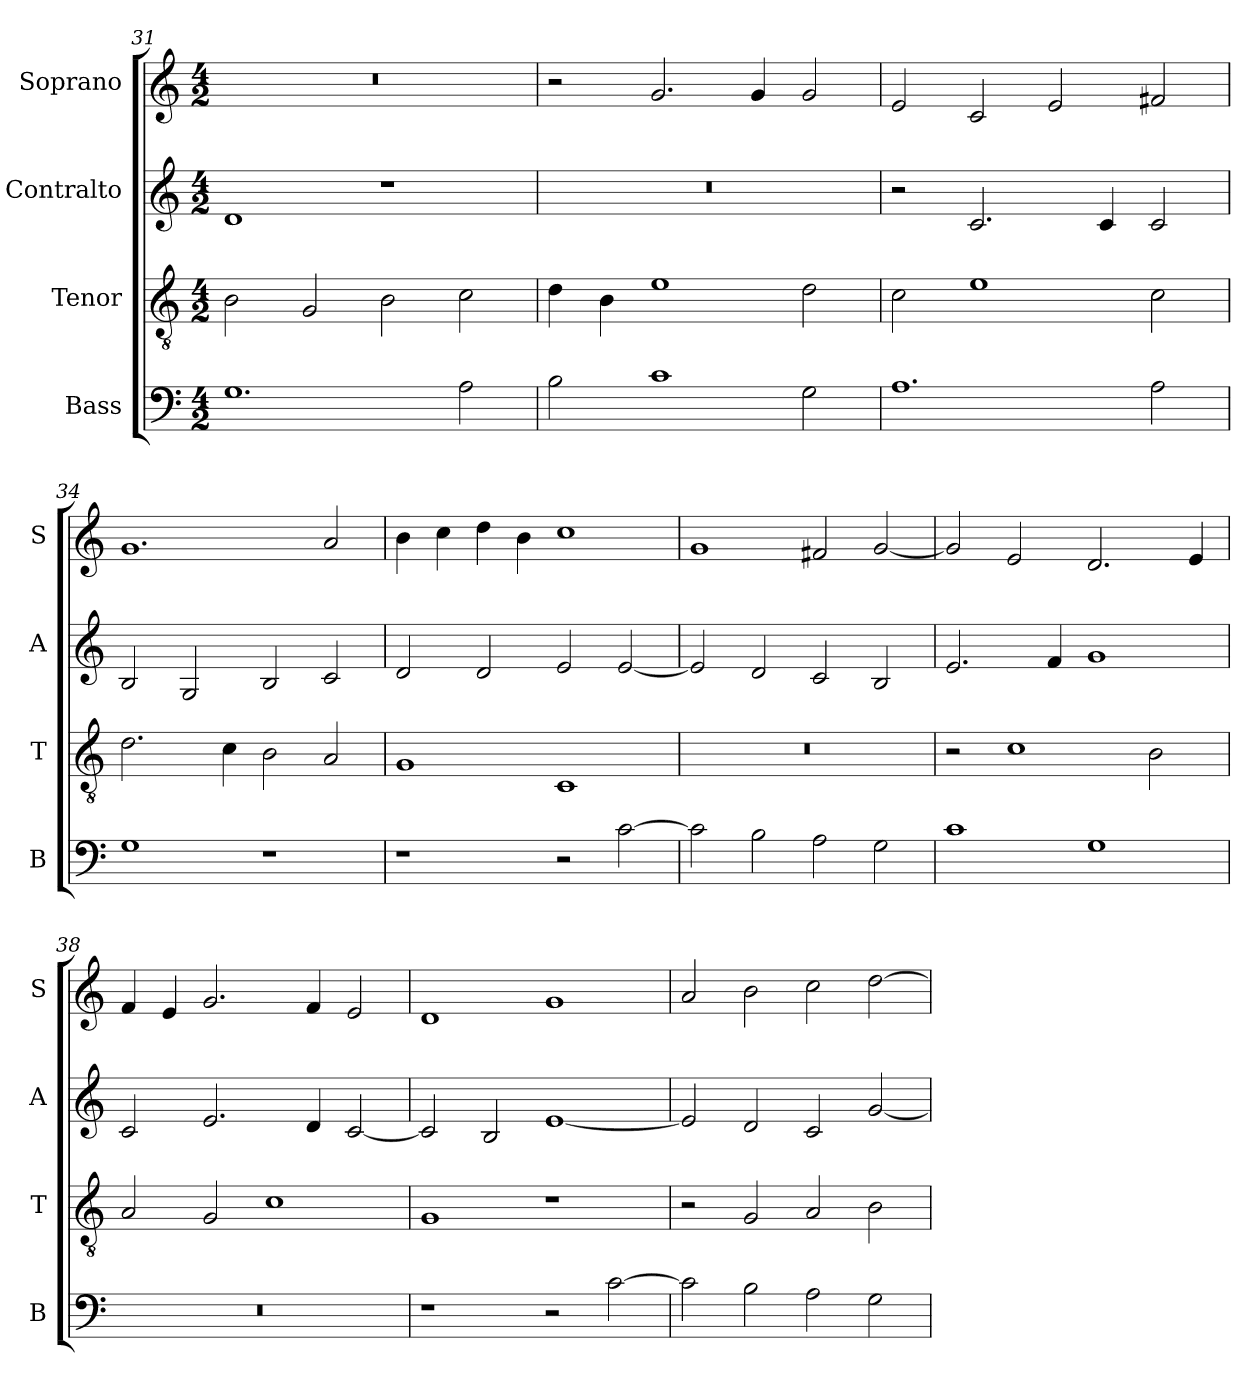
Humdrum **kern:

**kern	**kern	**kern	**kern
*part4	*part3	*part2	*part1
*staff4	*staff3	*staff2	*staff1
*I"Bass	*I"Tenor	*I"Contralto	*I"Soprano
*I'B	*I'T	*I'A	*I'S
*clefF4	*clefGv2	*clefG2	*clefG2
*k[]	*k[]	*k[]	*k[]
*C:ion	*C:ion	*C:ion	*C:ion
*M4/2	*M4/2	*M4/2	*M4/2
=31	=31	=31	=31
1.G	2B	1d	0r
.	2G	.	.
.	2B	1r	.
2A	2c	.	.
=32	=32	=32	=32
2B	4d	0r	2r
.	4B	.	.
1c	1e	.	2.g
.	.	.	4g
2G	2d	.	2g
=33	=33	=33	=33
1.A	2c	2r	2e
.	1e	2.c	2c
.	.	.	2e
.	.	4c	.
2A	2c	2c	2f#X
=34	=34	=34	=34
1G	2.d	2B	1.g
.	.	2G	.
.	4c	.	.
1r	2B	2B	.
.	2A	2c	2a
=35	=35	=35	=35
1r	1G	2d	4b
.	.	.	4cc
.	.	2d	4dd
.	.	.	4b
2r	1C	2e	1cc
[2c	.	[2e	.
=36	=36	=36	=36
2c]	0r	2e]	1g
2B	.	2d	.
2A	.	2c	2f#X
2G	.	2B	[2g
=37	=37	=37	=37
1c	2r	2.e	2g]
.	1c	.	2e
.	.	4f	.
1G	.	1g	2.d
.	2B	.	.
.	.	.	4e
=38	=38	=38	=38
0r	2A	2c	4f
.	.	.	4e
.	2G	2.e	2.g
.	1c	.	.
.	.	4d	4f
.	.	[2c	2e
=39	=39	=39	=39
1r	1G	2c]	1d
.	.	2B	.
2r	1r	[1e	1g
[2c	.	.	.
=40	=40	=40	=40
2c]	2r	2e]	2a
2B	2G	2d	2b
2A	2A	2c	2cc
2G	2B	[2g	[2dd
=	=	=	=
*-	*-	*-	*-
